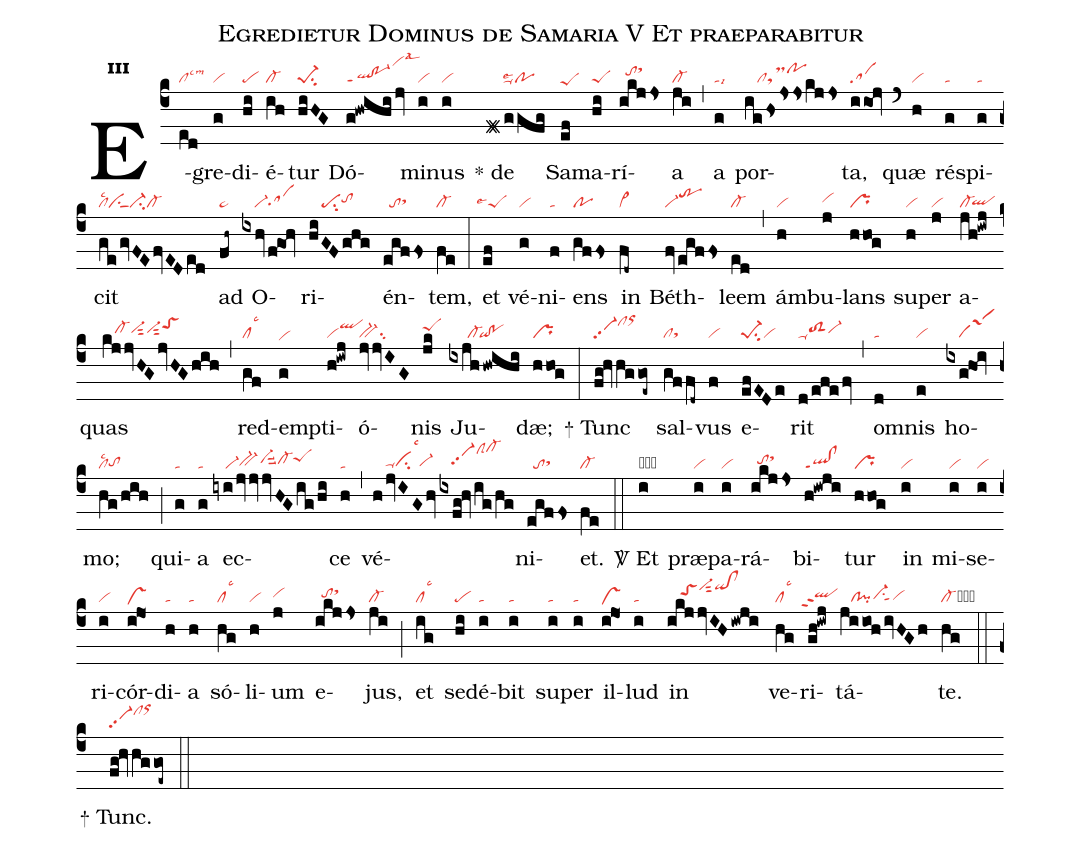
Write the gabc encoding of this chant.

name:Egredietur Dominus de Samaria V Et praeparabitur;
office-part:re;
mode:3;
nabc-lines:1;
%%
initial-style: 1;
name: Egredietur Dominus de Samaria;
mode: 3;
office-part: Responsorium;
annotation: Resp.;
annotation: iii;
nabc-lines: 1;
%%
(c4) E(ed|cllscm3)gre(g|vi)di(hi|pe)é(ih|cl-)tur(hiHG|pe-1su2) Dó(g!hwihi/jv|ql!po-1ppt1vihmlsal3)mi(i|vi)nus(i|vi) <sp>*</sp> de(f#ggfg|/////ta-lse2po) Sa(ef|peShe)ma(hi|peS)rí(ikjjs|//tohisthk)a(ji|cl-) (,) a(g|talsi6) por(ighsjsskjjs|////cltsMpohj)ta,(iioj|sa) (`) quæ(h|vi) ré(g|ta)spi(g|ta)cit(ge/gvFEfvEDed|cllsc2ciSci-cl-) ad(fh~|ta>) O(ixhv/f!goh|////vi-sahg)ri(hiGFghg|////pesu2tohh)én(egffs|//tosthh)tem,(fe|cl-) (:) et(ef|``peSlse4) vé(g|vi)ni(f|ta)ens(gffs|po) in(fd~|vi>) Béth(fv/egffs|vi-trhj)l{ee}m(ed|cl-) (,) ám(h|vi)bu(j|vihh)lans(hhog|pr) su(h|vi)per(j|vi) a(jh!iwj|cl-`qlhg)quas(kjjvHGjvHGhih|////cl-hhvi-hhsut2vi-hhsut2toShj) (,) red(gf|cllsc3)emp(g|vihe)ti(h!iwj|viqlhj)ó(jvjvIG|bv-su2)nis(jk|peShi) Ju(ixjh/hwihi|//////cl-`qi!po)dæ;(hhog|pr) (:)
<sp>+</sp> Tunc(fg!hvhggoe~|vi-pp2clhkorhm) sal(gffd~|clsthg)vus(f|vi) e(efEDe|pe-1su2vi)rit(d/efe/fv|ta-toS2hhvi-hh) (,) om(d|ta)nis(e|vi) ho(ixg!hoi|////saM1)mo;(hg/hih|cllsc2tohg) (;) qui(g|ta)a(g|ta) ec(iyi/jvjvjv/HG/ig/hi|////vi-bv-hgvi-hhsuu2cl-hhpeShi)ce(h|ta) (,) vé(h/jvIGhv|////ta-hgcihglsc3vi-hg|ixfg!hv/ig/hg|////vi-hhpp2clShlcl-hm)ni(egffs|//tosthh)et.(fe|cl-) (::)

<sp>V/</sp> Et(i|obvi) præ(i|vi)pa(i|vi)rá(ikjjs|//tohhsthj)bi(h!iwji|ql!clppt1)tur(hhog|pr) in(i|vi) mi(i|vi)se(i|vi)ri(i|vi)cór(ijO1|vshe)di(h|ta)a(h|ta) só(hg|cllsc3)li(h|vi)um(j|vihh) e(ikjjs|//tohhsthj)jus,(ji|cl-) (;) et(ig|cllsc3) se(hi|pe)dé(i|ta)bit(i|ta) su(i|ta)per(i|ta) il(ijO1|vshe)lud(i|ta) in(ikjjvIH/iwji|////toShivi-hksut2qihk!clhk) ve(hg|cllsc3)ri(gh!iwj|``qlhhppt2)tá(jiioh/ivHGh|///cl!pivi-hgsu1sut1vihg)te.(hg|cl-cb) (::)
<sp>+</sp> Tunc.(fg!hvhggoe~|vi-pp2clhkorhm) (::)
